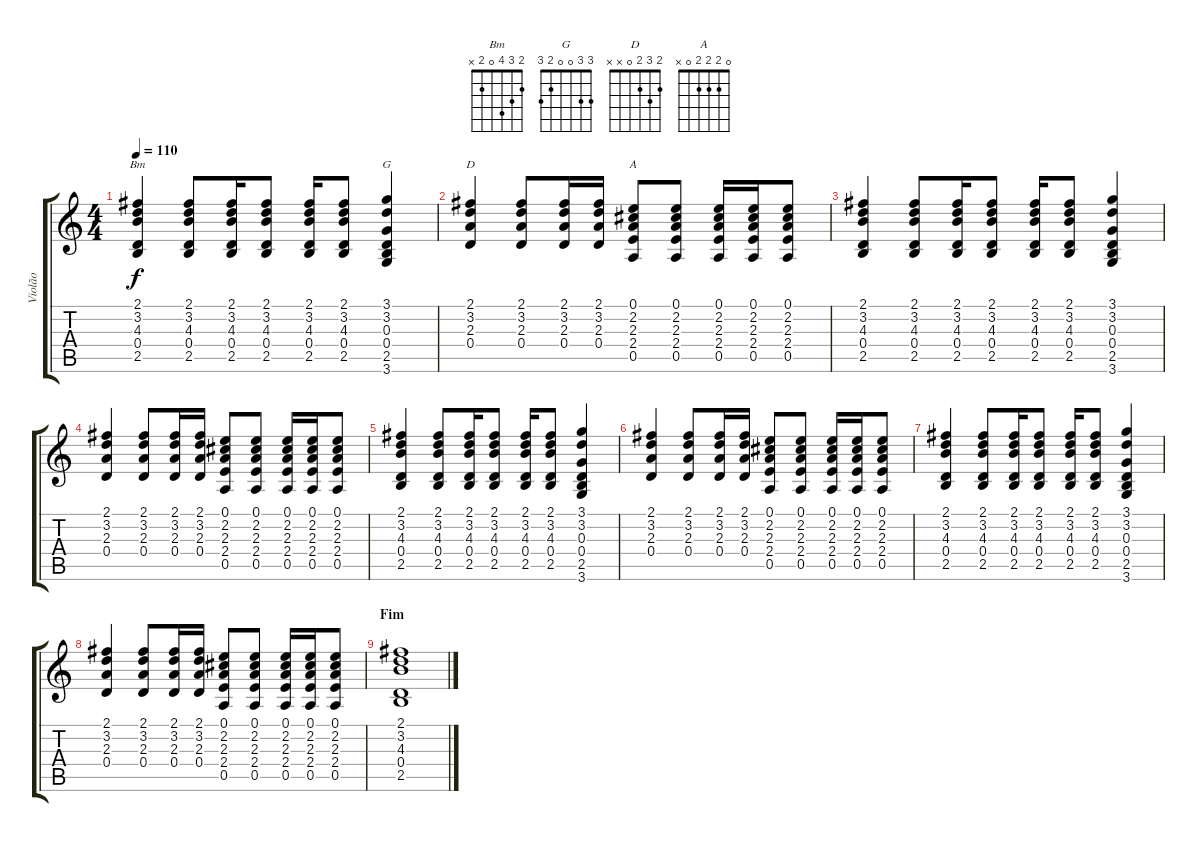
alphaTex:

\track ("Violão" "Violão") {instrument acousticguitarsteel}
\staff {score tabs}
\tuning (E4 B3 G3 D3 A2 E2) {hide}
\chord ("Bm" 2 3 4 0 2 x)
\chord ("G" 3 3 0 0 2 3)
\chord ("D" 2 3 2 0 x x)
\chord ("A" 0 2 2 2 0 x)
\ts (4 4)
\tempo 110
\clef g2
\ks c
(2.1 3.2 4.3 0.4 2.5).4{ch "Bm" dy f} (2.1 3.2 4.3 0.4 2.5).8 (2.1 3.2 4.3 0.4 2.5).16 (2.1 3.2 4.3 0.4 2.5).8 (2.1 3.2 4.3 0.4 2.5).16 (2.1 3.2 4.3 0.4 2.5).8 (3.1 3.2 0.3 0.4 2.5 3.6).4{ch "G"} |
(2.1 3.2 2.3 0.4).4{ch "D"} (2.1 3.2 2.3 0.4).8 (2.1 3.2 2.3 0.4).16 (2.1 3.2 2.3 0.4).16 (0.1 2.2 2.3 2.4 0.5).8{ch "A"} (0.1 2.2 2.3 2.4 0.5).8 (0.1 2.2 2.3 2.4 0.5).16 (0.1 2.2 2.3 2.4 0.5).16 (0.1 2.2 2.3 2.4 0.5).8 |
(2.1 3.2 4.3 0.4 2.5).4 (2.1 3.2 4.3 0.4 2.5).8 (2.1 3.2 4.3 0.4 2.5).16 (2.1 3.2 4.3 0.4 2.5).8 (2.1 3.2 4.3 0.4 2.5).16 (2.1 3.2 4.3 0.4 2.5).8 (3.1 3.2 0.3 0.4 2.5 3.6).4 |
(2.1 3.2 2.3 0.4).4 (2.1 3.2 2.3 0.4).8 (2.1 3.2 2.3 0.4).16 (2.1 3.2 2.3 0.4).16 (0.1 2.2 2.3 2.4 0.5).8 (0.1 2.2 2.3 2.4 0.5).8 (0.1 2.2 2.3 2.4 0.5).16 (0.1 2.2 2.3 2.4 0.5).16 (0.1 2.2 2.3 2.4 0.5).8 |
(2.1 3.2 4.3 0.4 2.5).4 (2.1 3.2 4.3 0.4 2.5).8 (2.1 3.2 4.3 0.4 2.5).16 (2.1 3.2 4.3 0.4 2.5).8 (2.1 3.2 4.3 0.4 2.5).16 (2.1 3.2 4.3 0.4 2.5).8 (3.1 3.2 0.3 0.4 2.5 3.6).4 |
(2.1 3.2 2.3 0.4).4 (2.1 3.2 2.3 0.4).8 (2.1 3.2 2.3 0.4).16 (2.1 3.2 2.3 0.4).16 (0.1 2.2 2.3 2.4 0.5).8 (0.1 2.2 2.3 2.4 0.5).8 (0.1 2.2 2.3 2.4 0.5).16 (0.1 2.2 2.3 2.4 0.5).16 (0.1 2.2 2.3 2.4 0.5).8 |
(2.1 3.2 4.3 0.4 2.5).4 (2.1 3.2 4.3 0.4 2.5).8 (2.1 3.2 4.3 0.4 2.5).16 (2.1 3.2 4.3 0.4 2.5).8 (2.1 3.2 4.3 0.4 2.5).16 (2.1 3.2 4.3 0.4 2.5).8 (3.1 3.2 0.3 0.4 2.5 3.6).4 |
(2.1 3.2 2.3 0.4).4 (2.1 3.2 2.3 0.4).8 (2.1 3.2 2.3 0.4).16 (2.1 3.2 2.3 0.4).16 (0.1 2.2 2.3 2.4 0.5).8 (0.1 2.2 2.3 2.4 0.5).8 (0.1 2.2 2.3 2.4 0.5).16 (0.1 2.2 2.3 2.4 0.5).16 (0.1 2.2 2.3 2.4 0.5).8 |
\section ("" "Fim")
(2.1 3.2 4.3 0.4 2.5).1
